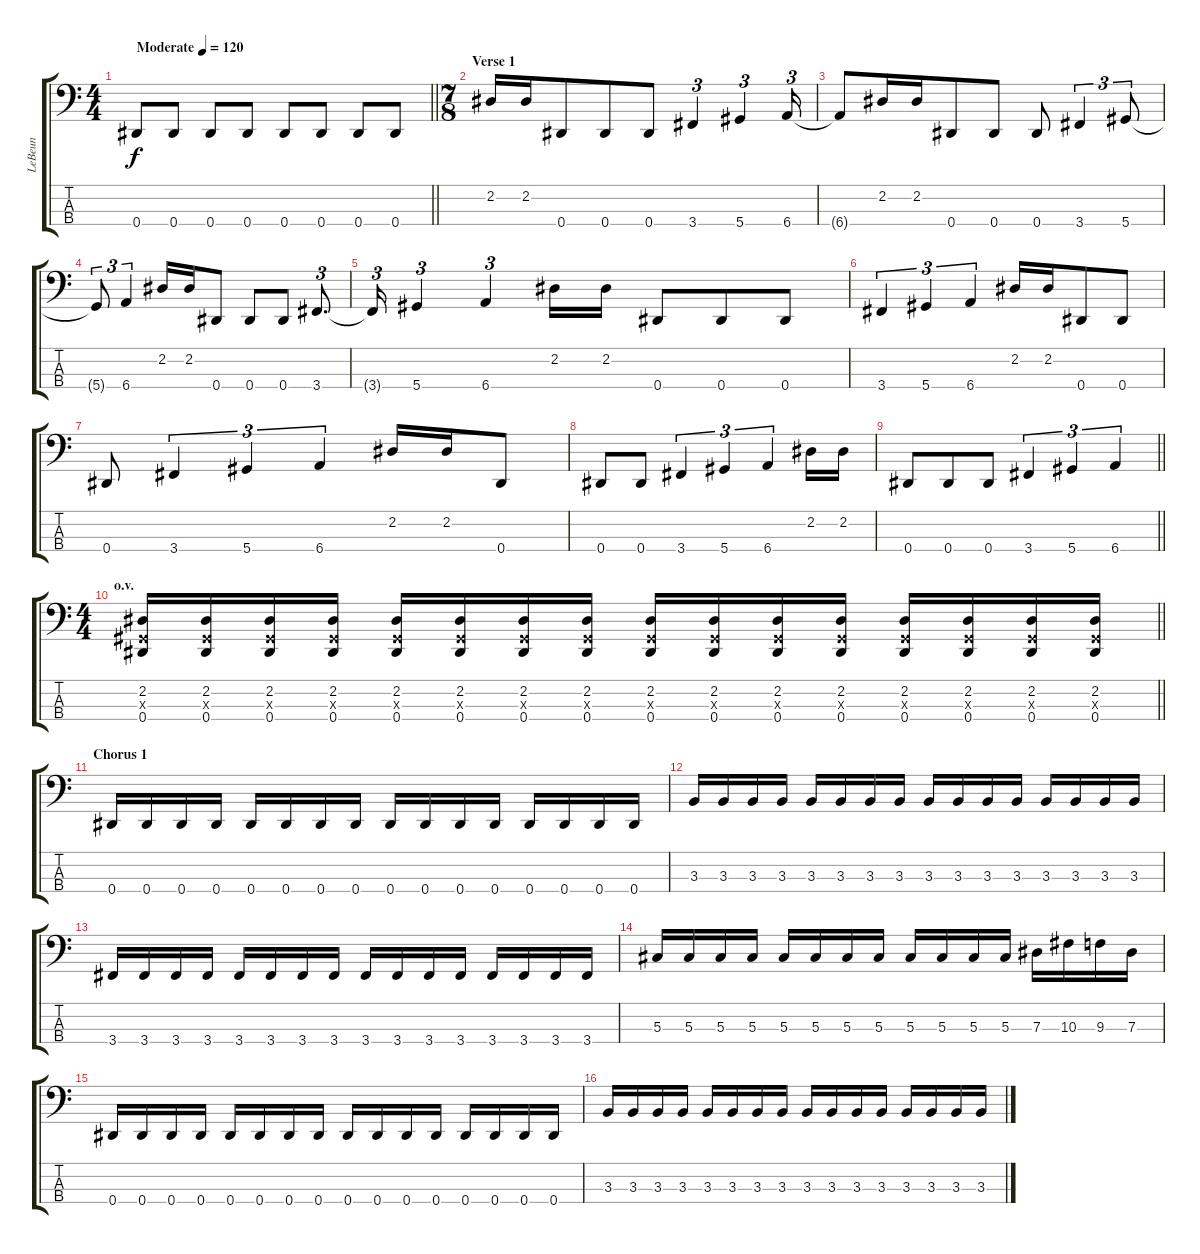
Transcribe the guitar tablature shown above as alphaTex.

\track ("LeBeun" "LeBeun") {instrument electricbassfinger}
\staff {score tabs}
\tuning (Gb2 Db2 Ab1 Eb1) {hide}
\ts (4 4)
\tempo (120 "Moderate")
\clef f4
\barLineRight lightlight
\ks c
0.4.8{dy f instrument electricbassfinger} 0.4.8 0.4.8 0.4.8 0.4.8 0.4.8 0.4.8 0.4.8 |
\ts (7 8)
\section ("" "Verse 1")
2.2.16 2.2.16 0.4.8 0.4.8 0.4.8 3.4.4{tu (3 2)} 5.4.4{tu (3 2)} 6.4.16{tu (3 2)} |
6.4{t}.8 2.2.16 2.2.16 0.4.8 0.4.8 0.4.8 3.4.4{tu (3 2)} 5.4.8{tu (3 2)} |
5.4{t}.8{tu (3 2)} 6.4.4{tu (3 2)} 2.2.16 2.2.16 0.4.8 0.4.8 0.4.8 3.4.8{d tu (3 2)} |
3.4{t}.16{tu (3 2)} 5.4.4{tu (3 2)} 6.4.4{tu (3 2)} 2.2.16 2.2.16 0.4.8 0.4.8 0.4.8 |
3.4.4{tu (3 2)} 5.4.4{tu (3 2)} 6.4.4{tu (3 2)} 2.2.16 2.2.16 0.4.8 0.4.8 |
0.4.8 3.4.4{tu (3 2)} 5.4.4{tu (3 2)} 6.4.4{tu (3 2)} 2.2.16 2.2.16 0.4.8 |
0.4.8 0.4.8 3.4.4{tu (3 2)} 5.4.4{tu (3 2)} 6.4.4{tu (3 2)} 2.2.16 2.2.16 |
\barLineRight lightlight
0.4.8 0.4.8 0.4.8 3.4.4{tu (3 2)} 5.4.4{tu (3 2)} 6.4.4{tu (3 2)} |
\ts (4 4)
\section ("" "o.v.")
\barLineRight lightlight
(2.2 0.3{x} 0.4).16 (2.2 0.3{x} 0.4).16 (2.2 0.3{x} 0.4).16 (2.2 0.3{x} 0.4).16 (2.2 0.3{x} 0.4).16 (2.2 0.3{x} 0.4).16 (2.2 0.3{x} 0.4).16 (2.2 0.3{x} 0.4).16 (2.2 0.3{x} 0.4).16 (2.2 0.3{x} 0.4).16 (2.2 0.3{x} 0.4).16 (2.2 0.3{x} 0.4).16 (2.2 0.3{x} 0.4).16 (2.2 0.3{x} 0.4).16 (2.2 0.3{x} 0.4).16 (2.2 0.3{x} 0.4).16 |
\section ("" "Chorus 1")
0.4.16 0.4.16 0.4.16 0.4.16 0.4.16 0.4.16 0.4.16 0.4.16 0.4.16 0.4.16 0.4.16 0.4.16 0.4.16 0.4.16 0.4.16 0.4.16 |
3.3.16 3.3.16 3.3.16 3.3.16 3.3.16 3.3.16 3.3.16 3.3.16 3.3.16 3.3.16 3.3.16 3.3.16 3.3.16 3.3.16 3.3.16 3.3.16 |
3.4.16 3.4.16 3.4.16 3.4.16 3.4.16 3.4.16 3.4.16 3.4.16 3.4.16 3.4.16 3.4.16 3.4.16 3.4.16 3.4.16 3.4.16 3.4.16 |
5.3.16 5.3.16 5.3.16 5.3.16 5.3.16 5.3.16 5.3.16 5.3.16 5.3.16 5.3.16 5.3.16 5.3.16 7.3.16 10.3.16 9.3.16 7.3.16 |
0.4.16 0.4.16 0.4.16 0.4.16 0.4.16 0.4.16 0.4.16 0.4.16 0.4.16 0.4.16 0.4.16 0.4.16 0.4.16 0.4.16 0.4.16 0.4.16 |
3.3.16 3.3.16 3.3.16 3.3.16 3.3.16 3.3.16 3.3.16 3.3.16 3.3.16 3.3.16 3.3.16 3.3.16 3.3.16 3.3.16 3.3.16 3.3.16
